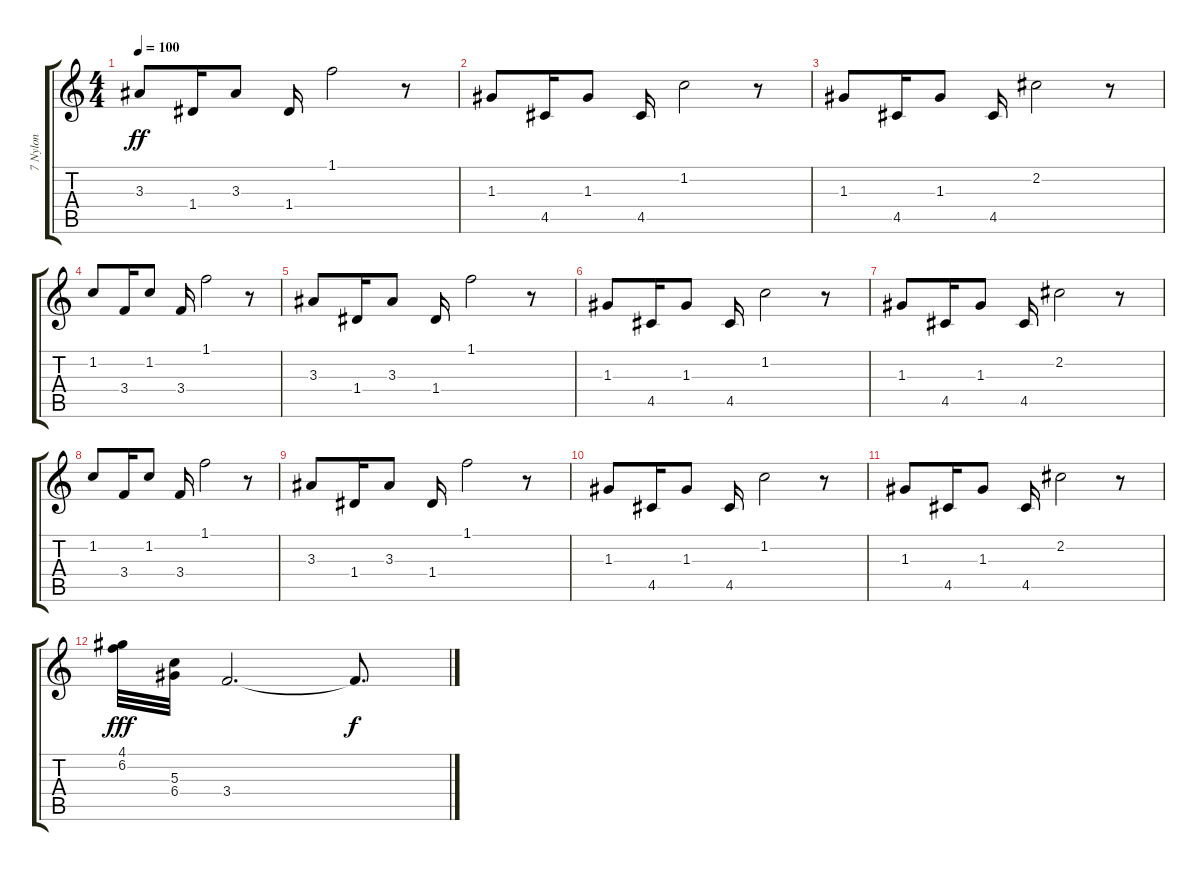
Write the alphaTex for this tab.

\track ("7 Nylon" "7 Nylon") {instrument electricguitarclean}
\staff {score tabs}
\tuning (E4 B3 G3 D3 A2 E2) {hide}
\ts (4 4)
\tempo 100
\clef g2
\ks c
3.3.8{dy ff} 1.4.16 3.3.8 1.4.16 1.1.2 r.8 |
1.3.8 4.5.16 1.3.8 4.5.16 1.2.2 r.8 |
1.3.8 4.5.16 1.3.8 4.5.16 2.2.2 r.8 |
1.2.8 3.4.16 1.2.8 3.4.16 1.1.2 r.8 |
3.3.8 1.4.16 3.3.8 1.4.16 1.1.2 r.8 |
1.3.8 4.5.16 1.3.8 4.5.16 1.2.2 r.8 |
1.3.8 4.5.16 1.3.8 4.5.16 2.2.2 r.8 |
1.2.8 3.4.16 1.2.8 3.4.16 1.1.2 r.8 |
3.3.8 1.4.16 3.3.8 1.4.16 1.1.2 r.8 |
1.3.8 4.5.16 1.3.8 4.5.16 1.2.2 r.8 |
1.3.8 4.5.16 1.3.8 4.5.16 2.2.2 r.8 |
(4.1 6.2).32{dy fff} (5.3 6.4).32 3.4.2{d} 3.4{t}.8{d dy f}
